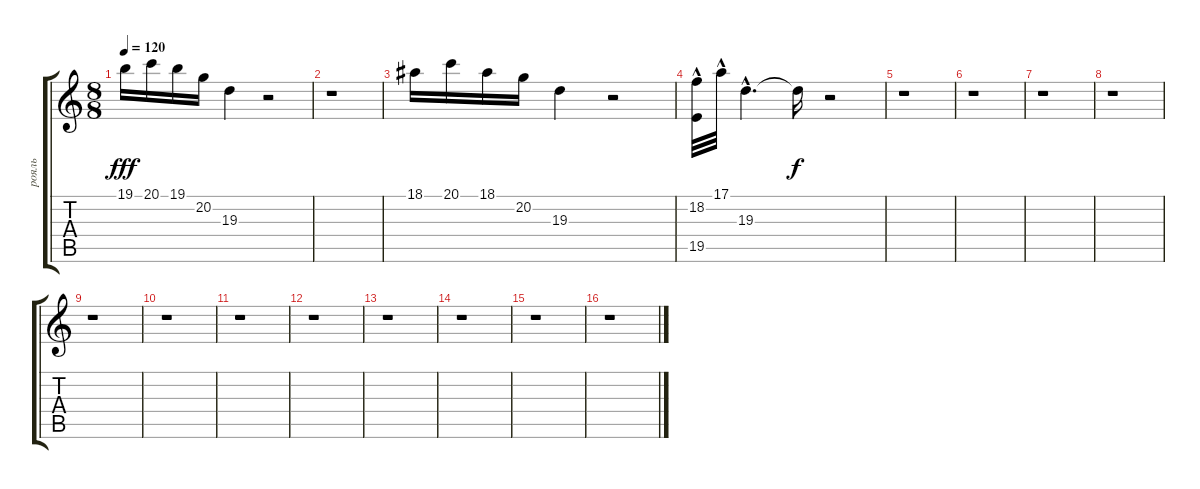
\track ("рояль" "рояль") {instrument brightacousticpiano}
\staff {score tabs}
\tuning (E4 B3 G3 D3 A2 E2) {hide}
\ts (8 8)
\tempo 120
\clef g2
\ks c
19.1.16{dy fff} 20.1.16 19.1.16 20.2.16 19.3.4 r.2 |
r.1 |
18.1.16 20.1.16 18.1.16 20.2.16 19.3.4 r.2 |
(18.2 19.5{hac}).32 17.1{hac}.32 19.3{hac}.4{d} 19.3{t}.16{dy f} r.2 |
r.1 |
r.1 |
r.1 |
r.1 |
r.1 |
r.1 |
r.1 |
r.1 |
r.1 |
r.1 |
r.1 |
r.1
